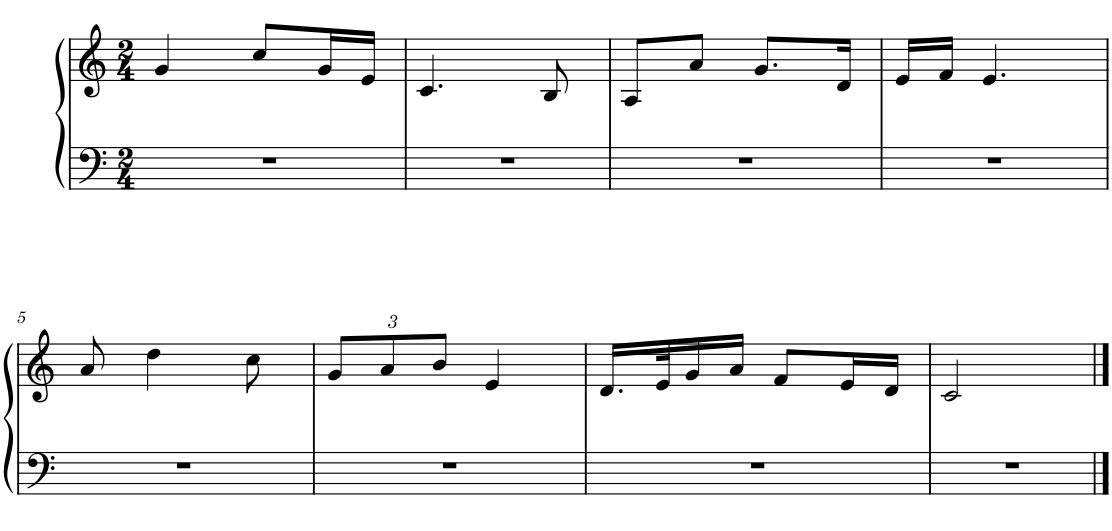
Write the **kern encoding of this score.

**kern	**kern
*part1	*part1
*staff2	*staff1
*I"P1	*
*clefF4	*clefG2
*k[]	*k[]
*M2/4	*M2/4
=1	=1
2r	4g/
.	8cc/L
.	16g/L
.	16e/JJ
=2	=2
2r	4.c/
.	8B/
=3	=3
2r	8A/L
.	8a/J
.	8.g/L
.	16d/Jk
=4	=4
2r	16e/LL
.	16f/JJ
.	4.e/
!!LO:LB:g=z
=5	=5
2r	8a/
.	4dd\
.	8cc\
=6	=6
*	*Xbrackettup
2r	12g/L
.	12a/
.	12b/J
.	4e/
=7	=7
2r	16.d/LL
.	32e/K
.	16g/
.	16a/JJ
.	8f/L
.	16e/L
.	16d/JJ
=8	=8
2r	2c/
==	==
*-	*-
